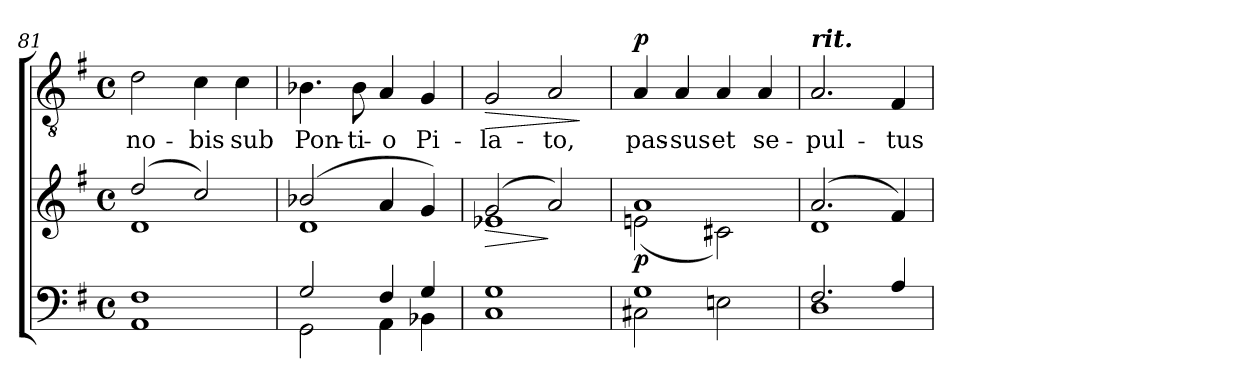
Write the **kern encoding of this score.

**kern	**kern	**dynam	**kern	**text	**dynam
*part2	*part2	*part2	*part1	*part1	*part1
*staff3	*staff2	*staff2/3	*staff1	*staff1	*staff1
*clefF4	*clefG2	*	*clefGv2	*	*
*k[f#]	*k[f#]	*	*k[f#]	*	*
*G:	*G:	*	*G:	*	*
*M4/4	*M4/4	*	*M4/4	*	*
*met(c)	*met(c)	*	*met(c)	*	*
=81	=81	=81	=81	=81	=81
*^	*^	*	*	*	*
!	!	!	!	!	!	!LO:LY:b	!
1F#	1AA	(2dd/	1d	.	2d\	no-	.
!	!	!	!	!	!	!LO:LY:b	!
.	.	2cc/)	.	.	4c\	-bis	.
!	!	!	!	!	!	!LO:LY:b	!
.	.	.	.	.	4c\	sub	.
=82	=82	=82	=82	=82	=82	=82	=82
!	!	!	!	!	!	!LO:LY:b	!
2G/	2GG\	(2b-X/	1d	.	4.B-X\	Pon-	.
!	!	!	!	!	!	!LO:LY:b	!
.	.	.	.	.	8B-\	-ti-	.
!	!	!	!	!	!	!LO:LY:b	!
4F#/	4AA\	4a/	.	.	4A/	-o	.
!	!	!	!	!	!	!LO:LY:b	!
4G/	4BB-X\	4g/)	.	.	4G/	Pi-	.
=83	=83	=83	=83	=83	=83	=83	=83
!	!	!	!	!LO:HP:b	!	!LO:LY:b	!LO:HP:b
1G	1C	(2g/	1e-X	>	2G/	-la-	>
!	!	!	!	!	!	!LO:LY:b	!
.	.	2a/)	.	]	2A/	-to,	.
*v	*v	*	*	*	*	*	*
*	*v	*v	*	*	*	*
.	.	.	.	.	]
=84	=84	=84	=84	=84	=84
*^	*^	*	*	*	*
!	!	!	!	!LO:DY:b	!	!LO:LY:b	!LO:DY:a
1G	2C#X\	1a	(<2en\	p	4A/	pas-	p
!	!	!	!	!	!	!LO:LY:b	!
.	.	.	.	.	4A/	-sus	.
!	!	!	!	!	!	!LO:LY:b	!
.	2En\	.	2c#X\)	.	4A/	et	.
!	!	!	!	!	!	!LO:LY:b	!
.	.	.	.	.	4A/	se-	.
=85	=85	=85	=85	=85	=85	=85	=85
!	!	!	!	!	!LO:TX:a:Bi:t=rit.	!	!
!	!	!	!	!	!	!LO:LY:b	!
2.F#/	1D	(2.a/	1d	.	2.A/	-pul-	.
!	!	!	!	!	!	!LO:LY:b	!
4A/	.	4f#/)	.	.	4F#/	-tus	.
*v	*v	*	*	*	*	*	*
*	*v	*v	*	*	*	*
=	=	=	=	=	=
*-	*-	*-	*-	*-	*-
